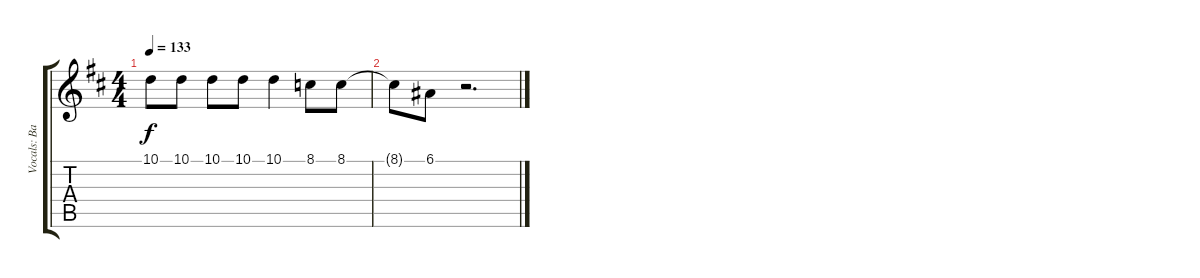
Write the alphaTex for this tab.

\track ("Vocals: Band" "Vocals: Ba") {instrument choiraahs}
\staff {score tabs}
\tuning (E4 B3 G3 D3 A2 E2) {hide}
\ts (4 4)
\tempo 133
\clef g2
\ks d
10.1.8{dy f} 10.1.8 10.1.8 10.1.8 10.1.4 8.1.8 8.1.8 |
8.1{t}.8 6.1.8 r.2{d}
